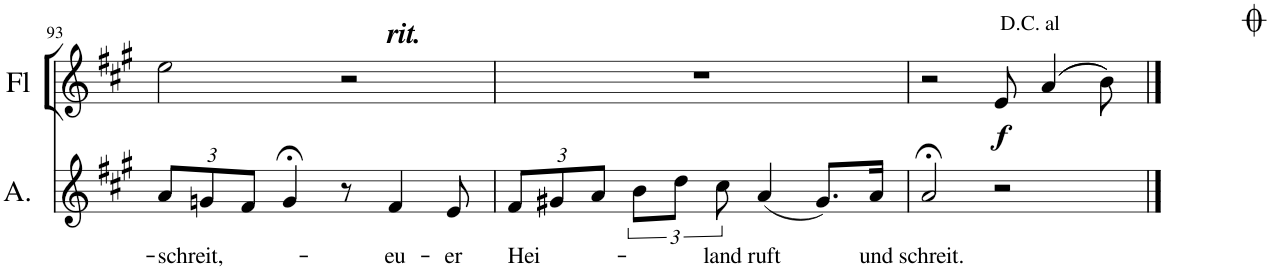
**kern	**text	**kern	**dynam
*part2	*part2	*part1	*part1
*staff2	*staff2	*staff1	*staff1
*I"Alto	*	*I"Flute	*
*I'A.	*	*I'Fl	*
!!LO:PB:g=z
*clefG2	*	*clefG2	*
*k[f#c#g#]	*	*k[f#c#g#]	*
*M4/4	*	*M4/4	*
*met(c)	*	*met(c)	*
*Xbrackettup	*	*	*
=93	=93	=93	=93
!	!LO:LY:b	!	!
*	*	*^	*
12a/L	schreit,-	2ee\	2ryy	.
12gn/	.	.	.	.
12f#/J	.	.	.	.
4g;</	.	.	.	.
8r	.	2r	8ryy	.
!	!	!	!LO:TX:a:Bi:t=rit.	!
!	!LO:LY:b	!	!	!
4f#/	-eu-	.	4.ryy	.
!	!LO:LY:b	!	!	!
8e/	-er	.	.	.
=94	=94	=94	=94	=94
!	!LO:LY:b	!	!	!
*	*	*v	*v	*
12f#/L	Hei-	1r	.
12g#X/	.	.	.
12a/J	.	.	.
*brackettup	*	*	*
12b\L	.	.	.
12dd\J	.	.	.
!	!LO:LY:b	!	!
12cc#\	-land	.	.
!	!LO:LY:b	!	!
(4a/	ruft	.	.
8.g#/L)	.	.	.
!	!LO:LY:b	!	!
16a/Jk	und	.	.
=95	=95	=95	=95
!	!LO:LY:b	!	!
2a;</	schreit.	2r	.
!	!	!	!LO:DY:b
2r	.	8e/	f
.	.	((4a/	.
!	!	!LO:TX:a:t=D.C. al	!
.	.	8b\))	.
==	==	==	==
*-	*-	*-	*-
